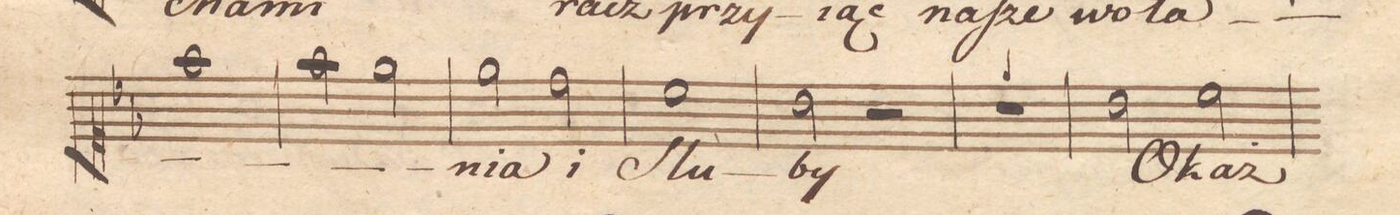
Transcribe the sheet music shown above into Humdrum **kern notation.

**kern	**text	**dynam
*I"Soprano.	*	*
*clefC1	*	*
*k[b-e-]	*	*
*met(c|)	*	*
*M2/2	*	*
1ff	.	.
=22	=22	=22
2ff\	.	.
2ee-\	.	.
=23	=23	=23
2ee-\	-nia	.
2dd\	i_	.
=24	=24	=24
1cc	ſlu-	.
=25	=25	=25
2b-\	-by	.
2r	.	.
=26	=26	=26
1r	.	.
=27	=27	=27
2b-\	O-	.
2cc\	-każ	.
=28	=28	=28
*-	*-	*-
